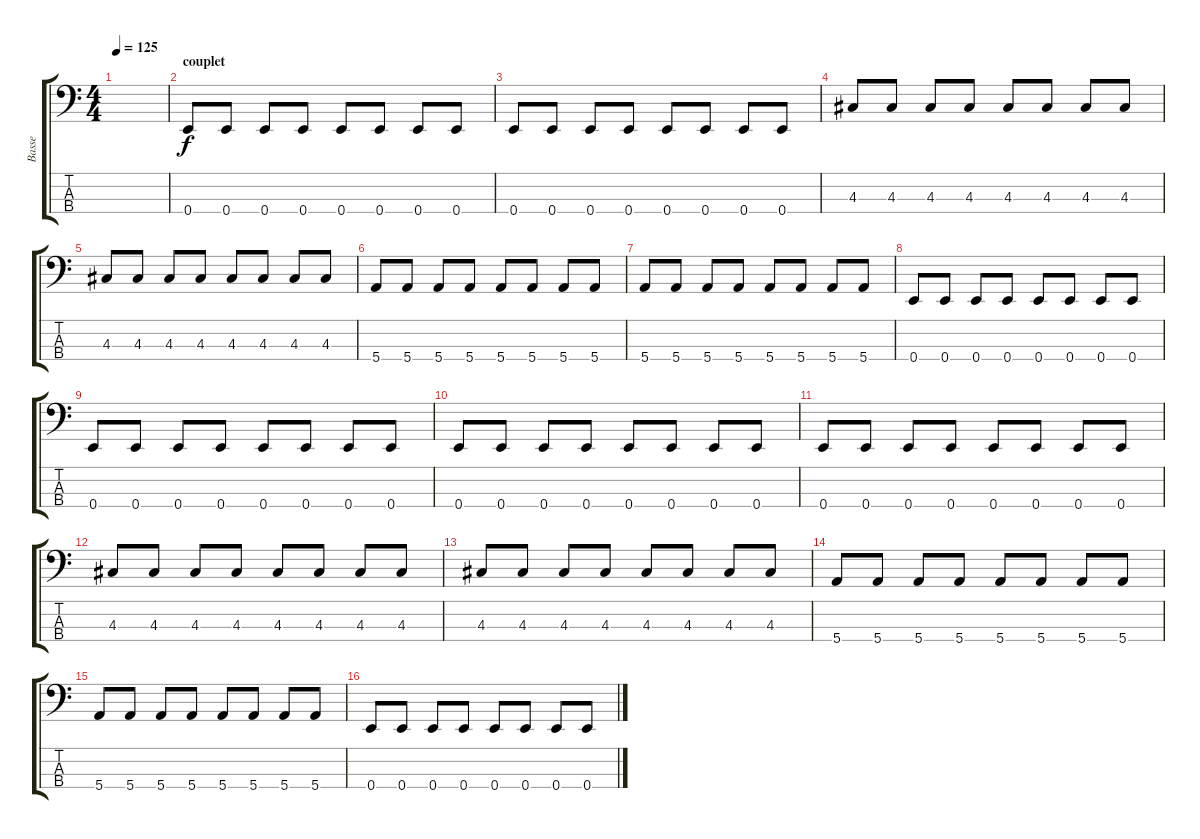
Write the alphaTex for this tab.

\track ("Basse" "Basse") {instrument electricbasspick}
\staff {score tabs}
\tuning (G2 D2 A1 E1) {hide}
\ts (4 4)
\tempo 125
\clef f4
\ks c
|
\section ("" "couplet")
0.4.8 0.4.8 0.4.8 0.4.8 0.4.8 0.4.8 0.4.8 0.4.8 |
0.4.8 0.4.8 0.4.8 0.4.8 0.4.8 0.4.8 0.4.8 0.4.8 |
4.3.8 4.3.8 4.3.8 4.3.8 4.3.8 4.3.8 4.3.8 4.3.8 |
4.3.8 4.3.8 4.3.8 4.3.8 4.3.8 4.3.8 4.3.8 4.3.8 |
5.4.8 5.4.8 5.4.8 5.4.8 5.4.8 5.4.8 5.4.8 5.4.8 |
5.4.8 5.4.8 5.4.8 5.4.8 5.4.8 5.4.8 5.4.8 5.4.8 |
0.4.8 0.4.8 0.4.8 0.4.8 0.4.8 0.4.8 0.4.8 0.4.8 |
0.4.8 0.4.8 0.4.8 0.4.8 0.4.8 0.4.8 0.4.8 0.4.8 |
0.4.8 0.4.8 0.4.8 0.4.8 0.4.8 0.4.8 0.4.8 0.4.8 |
0.4.8 0.4.8 0.4.8 0.4.8 0.4.8 0.4.8 0.4.8 0.4.8 |
4.3.8 4.3.8 4.3.8 4.3.8 4.3.8 4.3.8 4.3.8 4.3.8 |
4.3.8 4.3.8 4.3.8 4.3.8 4.3.8 4.3.8 4.3.8 4.3.8 |
5.4.8 5.4.8 5.4.8 5.4.8 5.4.8 5.4.8 5.4.8 5.4.8 |
5.4.8 5.4.8 5.4.8 5.4.8 5.4.8 5.4.8 5.4.8 5.4.8 |
0.4.8 0.4.8 0.4.8 0.4.8 0.4.8 0.4.8 0.4.8 0.4.8
